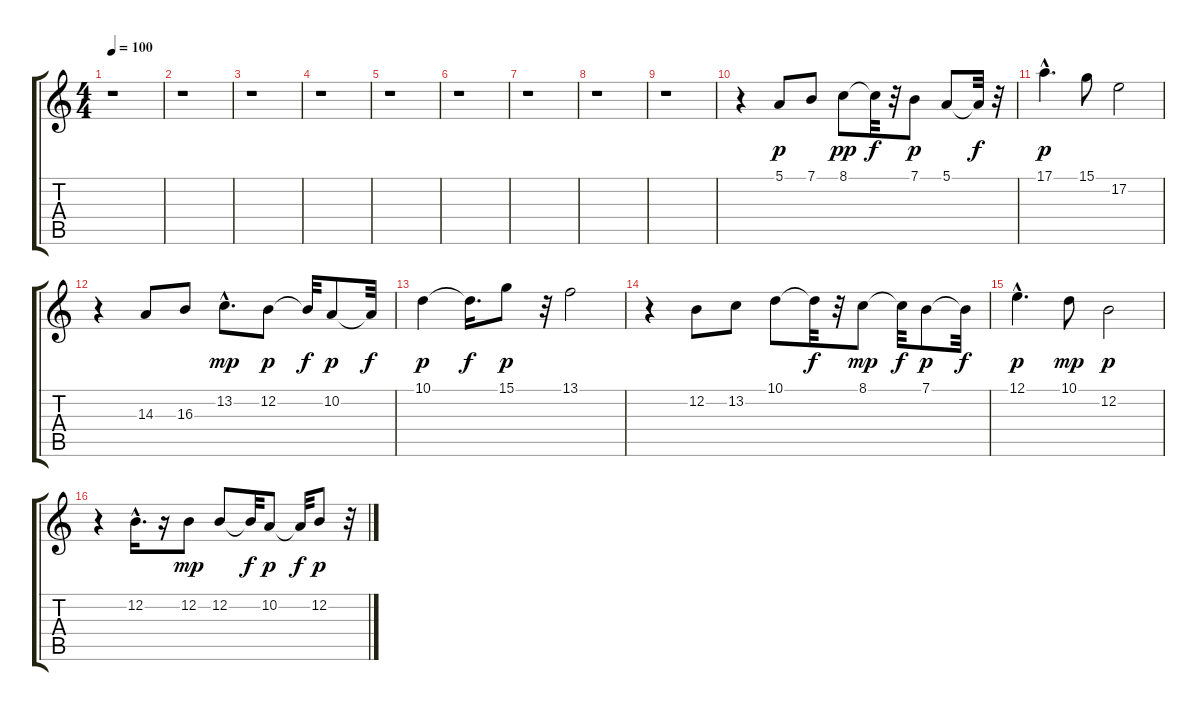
\track "" {instrument tangoaccordion}
\staff {score tabs}
\tuning (E4 B3 G3 D3 A2 E2) {hide}
\ts (4 4)
\tempo 100
\clef g2
\ks c
r.1{dy p instrument tangoaccordion} |
r.1 |
r.1 |
r.1 |
r.1 |
r.1 |
r.1 |
r.1 |
r.1 |
r.4 5.1.8 7.1.8 8.1.8{dy pp} 8.1{t}.32{dy f} r.32 7.1.8{dy p} 5.1.8 5.1{t}.32{dy f} r.32 |
17.1{hac}.4{d dy p} 15.1.8 17.2.2 |
r.4 14.3.8 16.3.8 13.2{hac}.8{d dy mp} 12.2.8{dy p} 12.2{t}.32{dy f} 10.2.8{dy p} 10.2{t}.32{dy f} |
10.1.4{dy p} 10.1{t}.16{d dy f} 15.1.8{dy p} r.32 13.1.2 |
r.4 12.2.8 13.2.8 10.1.8 10.1{t}.32{dy f} r.32 8.1.8{dy mp} 8.1{t}.32{dy f} 7.1.8{dy p} 7.1{t}.32{dy f} |
12.1{hac}.4{d dy p} 10.1.8{dy mp} 12.2.2{dy p} |
r.4 12.2{hac}.16{d} r.16 12.2.8{dy mp} 12.2.8 12.2{t}.32{dy f} 10.2.8{dy p} 10.2{t}.32{dy f} 12.2.8{dy p} r.32
